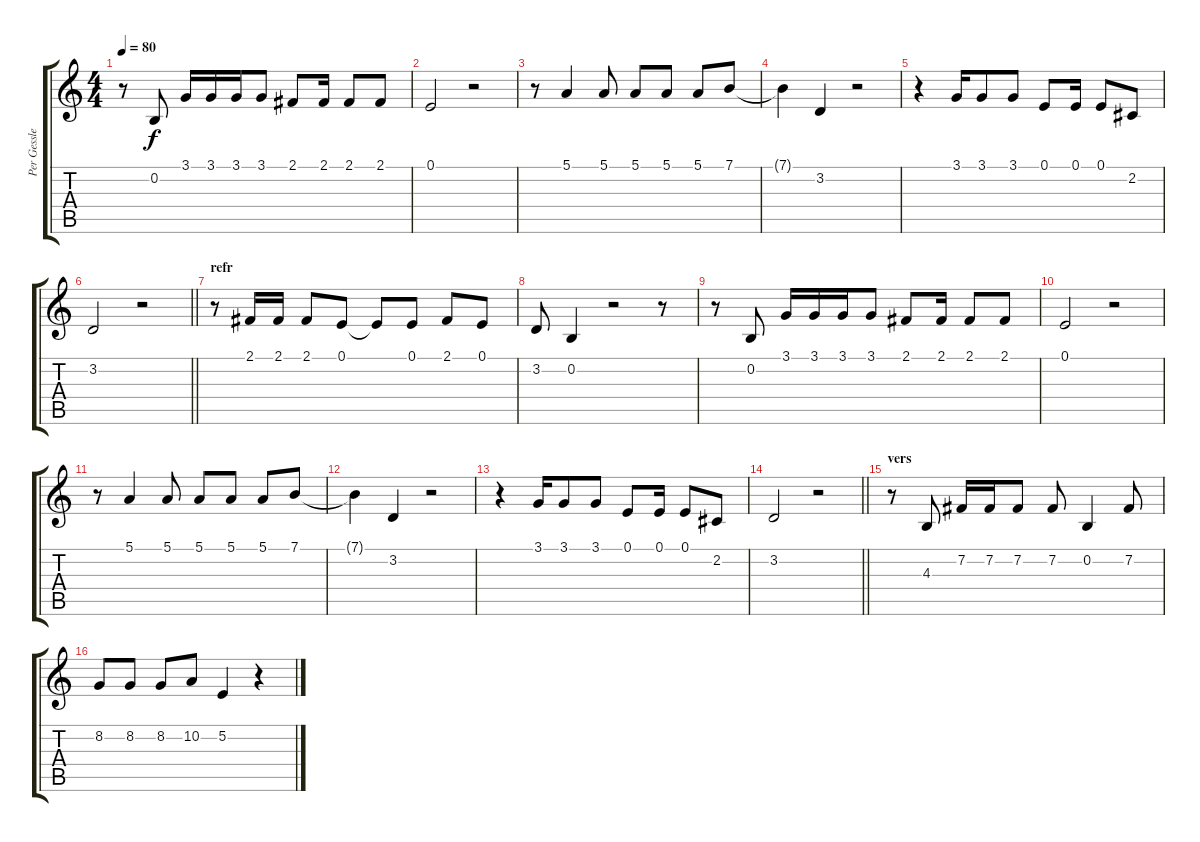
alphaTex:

\track ("Per Gessle" "Per Gessle") {instrument lead6voice}
\staff {score tabs}
\tuning (E4 B3 G3 D3 A2 E2) {hide}
\ts (4 4)
\tempo 80
\clef g2
\ks c
r.8{dy f} 0.2.8 3.1.16 3.1.16 3.1.16 3.1.8 2.1.8 2.1.16 2.1.8 2.1.8 |
0.1.2 r.2 |
r.8 5.1.4 5.1.8 5.1.8 5.1.8 5.1.8 7.1.8 |
7.1{t}.4 3.2.4 r.2 |
r.4 3.1.16 3.1.8 3.1.8 0.1.8 0.1.16 0.1.8 2.2.8 |
\barLineRight lightlight
3.2.2 r.2 |
\section ("" "refr")
r.8 2.1.16 2.1.16 2.1.8 0.1.8 0.1{t}.8 0.1.8 2.1.8 0.1.8 |
3.2.8 0.2.4 r.2 r.8 |
r.8 0.2.8 3.1.16 3.1.16 3.1.16 3.1.8 2.1.8 2.1.16 2.1.8 2.1.8 |
0.1.2 r.2 |
r.8 5.1.4 5.1.8 5.1.8 5.1.8 5.1.8 7.1.8 |
7.1{t}.4 3.2.4 r.2 |
r.4 3.1.16 3.1.8 3.1.8 0.1.8 0.1.16 0.1.8 2.2.8 |
\barLineRight lightlight
3.2.2 r.2 |
\section ("" "vers")
r.8 4.3.8 7.2.16 7.2.16 7.2.8 7.2.8 0.2.4 7.2.8 |
8.2.8 8.2.8 8.2.8 10.2.8 5.2.4 r.4
